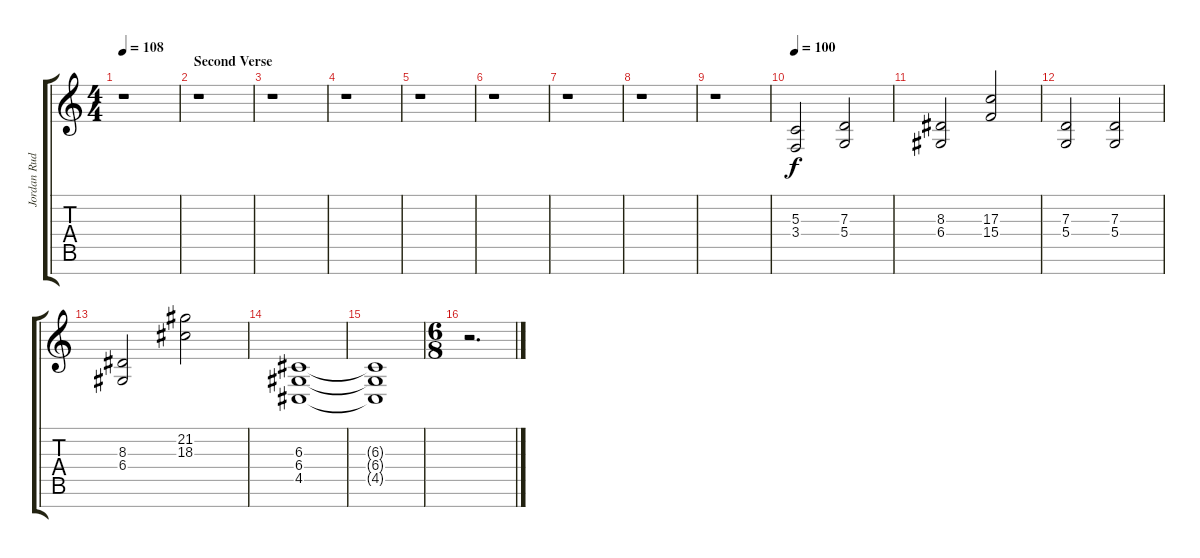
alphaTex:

\track ("Jordan Rudess" "Jordan Rud") {instrument brightacousticpiano}
\staff {score tabs}
\tuning (E4 B3 G3 D3 A2 E2 B1) {hide}
\ts (4 4)
\tempo 108
\clef g2
\ks c
r.1{dy f} |
\section ("" "Second Verse")
r.1 |
r.1 |
r.1 |
r.1 |
r.1 |
r.1 |
r.1 |
r.1 |
\tempo 100
(5.3 3.4).2 (7.3 5.4).2 |
(8.3 6.4).2 (17.3 15.4).2 |
(7.3 5.4).2 (7.3 5.4).2 |
(8.3 6.4).2 (21.2 18.3).2 |
(6.3 6.4 4.5).1 |
(6.3{t} 6.4{t} 4.5{t}).1 |
\ts (6 8)
r.2{d}
